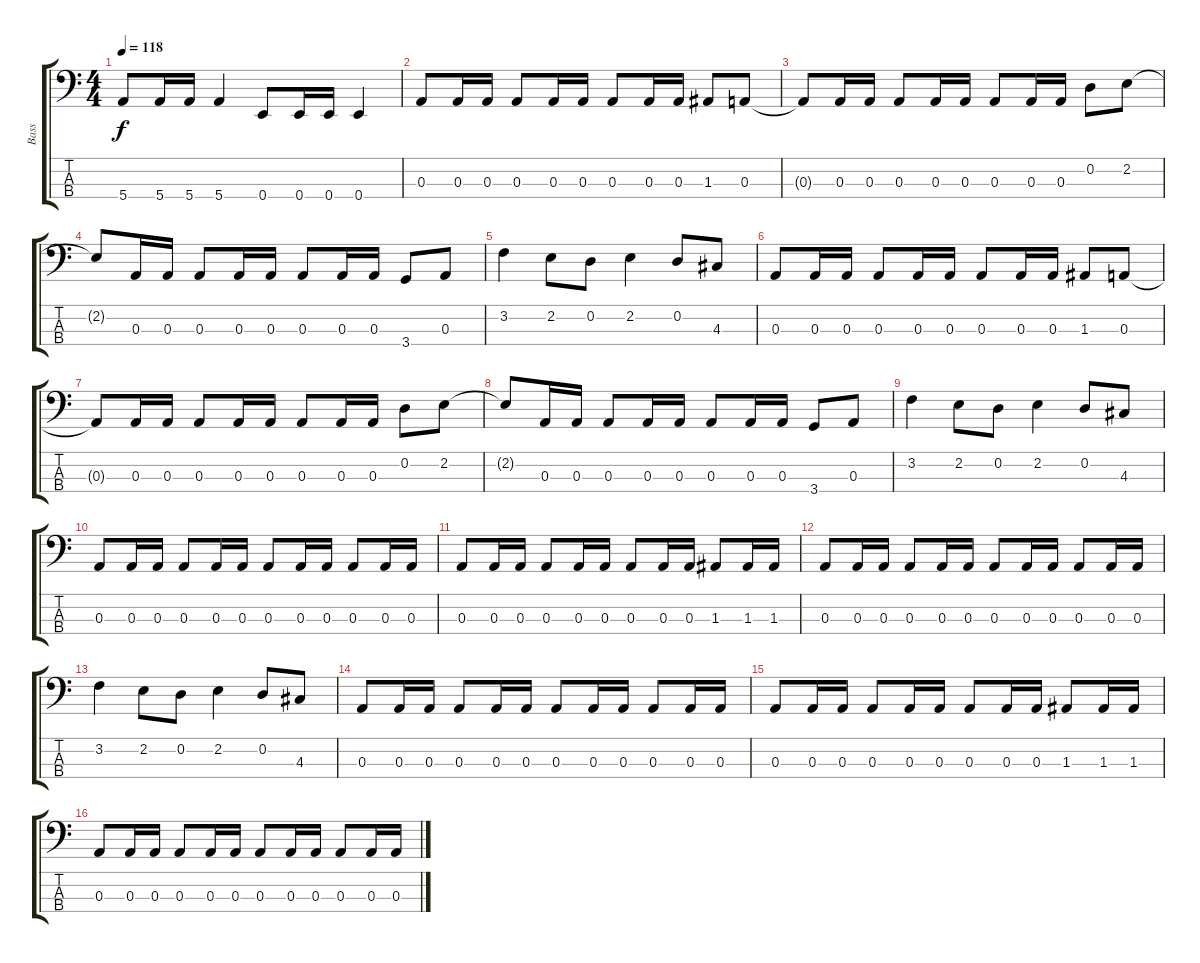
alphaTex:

\track ("Bass" "Bass") {instrument electricbasspick}
\staff {score tabs}
\tuning (G2 D2 A1 E1) {hide}
\ts (4 4)
\tempo 118
\clef f4
\ks c
5.4.8{dy f} 5.4.16 5.4.16 5.4.4 0.4.8 0.4.16 0.4.16 0.4.4 |
0.3.8 0.3.16 0.3.16 0.3.8 0.3.16 0.3.16 0.3.8 0.3.16 0.3.16 1.3.8 0.3.8 |
0.3{t}.8 0.3.16 0.3.16 0.3.8 0.3.16 0.3.16 0.3.8 0.3.16 0.3.16 0.2.8 2.2.8 |
2.2{t}.8 0.3.16 0.3.16 0.3.8 0.3.16 0.3.16 0.3.8 0.3.16 0.3.16 3.4.8 0.3.8 |
3.2.4 2.2.8 0.2.8 2.2.4 0.2.8 4.3.8 |
0.3.8 0.3.16 0.3.16 0.3.8 0.3.16 0.3.16 0.3.8 0.3.16 0.3.16 1.3.8 0.3.8 |
0.3{t}.8 0.3.16 0.3.16 0.3.8 0.3.16 0.3.16 0.3.8 0.3.16 0.3.16 0.2.8 2.2.8 |
2.2{t}.8 0.3.16 0.3.16 0.3.8 0.3.16 0.3.16 0.3.8 0.3.16 0.3.16 3.4.8 0.3.8 |
3.2.4 2.2.8 0.2.8 2.2.4 0.2.8 4.3.8 |
0.3.8 0.3.16 0.3.16 0.3.8 0.3.16 0.3.16 0.3.8 0.3.16 0.3.16 0.3.8 0.3.16 0.3.16 |
0.3.8 0.3.16 0.3.16 0.3.8 0.3.16 0.3.16 0.3.8 0.3.16 0.3.16 1.3.8 1.3.16 1.3.16 |
0.3.8 0.3.16 0.3.16 0.3.8 0.3.16 0.3.16 0.3.8 0.3.16 0.3.16 0.3.8 0.3.16 0.3.16 |
3.2.4 2.2.8 0.2.8 2.2.4 0.2.8 4.3.8 |
0.3.8 0.3.16 0.3.16 0.3.8 0.3.16 0.3.16 0.3.8 0.3.16 0.3.16 0.3.8 0.3.16 0.3.16 |
0.3.8 0.3.16 0.3.16 0.3.8 0.3.16 0.3.16 0.3.8 0.3.16 0.3.16 1.3.8 1.3.16 1.3.16 |
0.3.8 0.3.16 0.3.16 0.3.8 0.3.16 0.3.16 0.3.8 0.3.16 0.3.16 0.3.8 0.3.16 0.3.16
